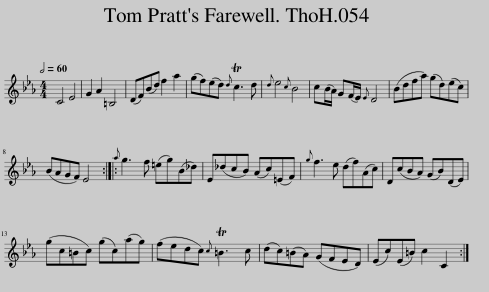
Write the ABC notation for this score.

X:1
L:1/8
Q:1/2=60
M:4/4
I:linebreak $
K:Eb
V:1 treble
V:1
 C4 E4 | G2 A2 =B,4 | (DF)(Bd) f2 a2 | (gf)(ed){d} Tc3 d |{d} e4{c} B4 | %5
 c(B/A/) G(F/E/){E} D4 | (Bdfa) (gd)(ec) |$ (BAGF) E4 ::{a} g3 f (=eg)(B_d) | E(_dcB) (Ac)(=EF) | %10
{g} f3 e (df)(Ac) | D(cBA) (GB)(DE) |$ (gc=Bc) (gc)(ag) | (fedc){c} T=B3 c | (dc)(=BA) (GFED) | %15
 (Ec)(E=B) c2 C2 :| %16
